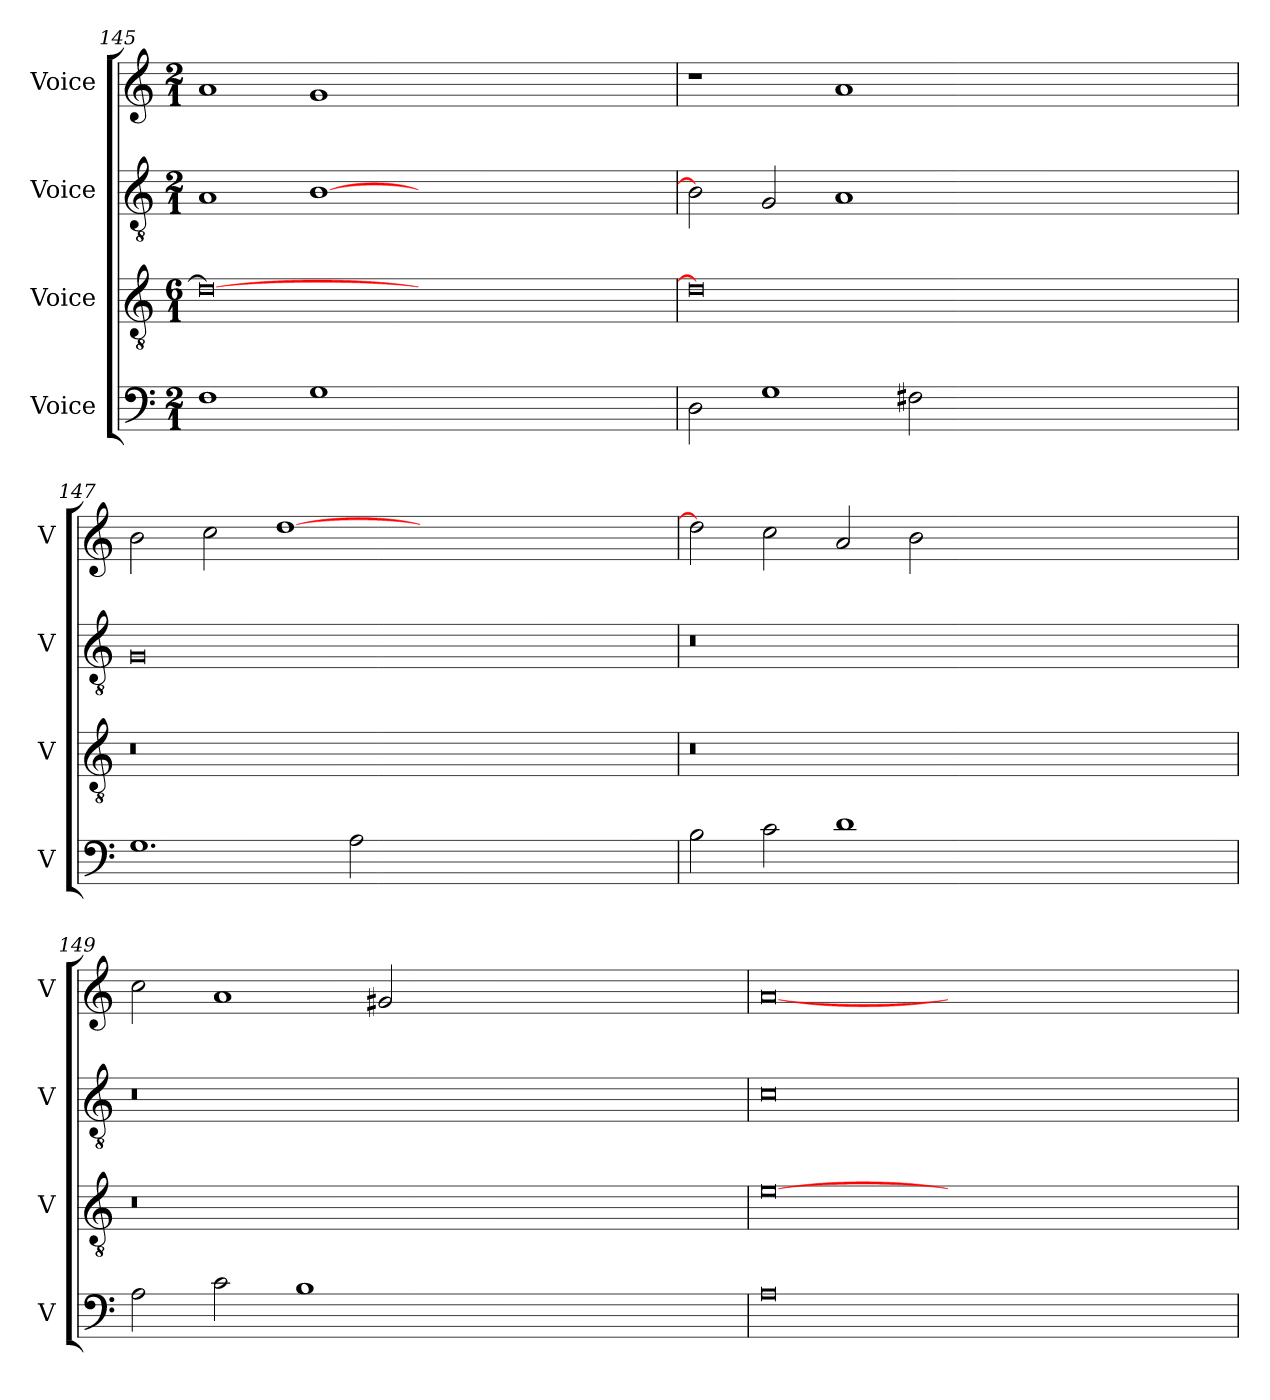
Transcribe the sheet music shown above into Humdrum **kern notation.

**kern	**kern	**kern	**kern
*part4	*part3	*part2	*part1
*staff4	*staff3	*staff2	*staff1
*I"Voice	*I"Voice	*I"Voice	*I"Voice
*I'V	*I'V	*I'V	*I'V
*clefF4	*clefGv2	*clefGv2	*clefG2
*k[]	*k[]	*k[]	*k[]
*M2/1	*M6/1	*M2/1	*M2/1
=145	=145	=145	=145
1F	0d_	1A	1a
1G	.	[1B	1g
00ryy	00ryy	00ryy	00ryy
!!LO:PB:g=z
=146	=146	=146	=146
2D\	0d]	2B\]	1r
1G	.	2G/	.
.	.	1A	1a
2F#X\	.	.	.
00ryy	00ryy	00ryy	00ryy
=147	=147	=147	=147
1.G	0r	0G	2b\
.	.	.	2cc\
.	.	.	[1dd
2A\	.	.	.
00ryy	00ryy	00ryy	00ryy
!!LO:LB:g=z
=148	=148	=148	=148
2B\	0r	0r	2dd\]
2c\	.	.	2cc\
1d	.	.	2a/
.	.	.	2b\
00ryy	00ryy	00ryy	00ryy
=149	=149	=149	=149
2A\	0r	0r	2cc\
2c\	.	.	1a
1B	.	.	.
.	.	.	2g#X/
00ryy	00ryy	00ryy	00ryy
!!LO:LB:g=z
=150	=150	=150	=150
0A	[0e	0c	[0a
00ryy	00ryy	00ryy	00ryy
=	=	=	=
*-	*-	*-	*-
